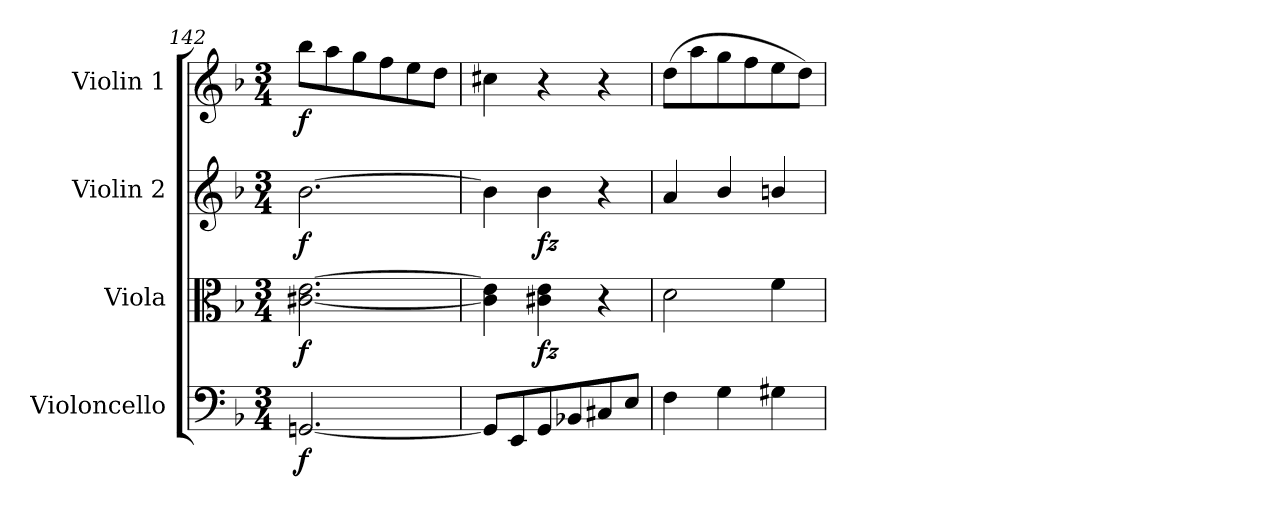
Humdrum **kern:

**kern	**dynam	**kern	**dynam	**kern	**dynam	**kern	**dynam
*part4	*part4	*part3	*part3	*part2	*part2	*part1	*part1
*staff4	*staff4	*staff3	*staff3	*staff2	*staff2	*staff1	*staff1
*I"Violoncello	*	*I"Viola	*	*I"Violin 2	*	*I"Violin 1	*
*I'Vc	*	*I'Vla	*	*I'Vln	*	*I'Vln	*
!!LO:PB:g=z
*clefF4	*	*clefC3	*	*clefG2	*	*clefG2	*
*k[b-]	*	*k[b-]	*	*k[b-]	*	*k[b-]	*
*M3/4	*	*M3/4	*	*M3/4	*	*M3/4	*
=142	=142	=142	=142	=142	=142	=142	=142
!	!LO:DY:b	!	!LO:DY:b	!	!LO:DY:b	!	!LO:DY:b
[2.GGn/	f	[2.c#X\ [2.e\	f	[2.b-\	f	8bb-\L	f
.	.	.	.	.	.	8aa\	.
.	.	.	.	.	.	8gg\	.
.	.	.	.	.	.	8ff\	.
.	.	.	.	.	.	8ee\	.
.	.	.	.	.	.	8dd\J	.
=143	=143	=143	=143	=143	=143	=143	=143
8GG/L]	.	4c#\] 4e\]	.	4b-\]	.	4cc#X\	.
8EE/	.	.	.	.	.	.	.
!	!	!	!LO:DY:b	!	!LO:DY:b	!	!
8GG/	.	4c#X\ 4e\	fz	4b-\	fz	4r	.
8BB-X/	.	.	.	.	.	.	.
8C#X/	.	4r	.	4r	.	4r	.
8E/J	.	.	.	.	.	.	.
=144	=144	=144	=144	=144	=144	=144	=144
4F\	.	2d\	.	4a/	.	(8dd\L	.
.	.	.	.	.	.	8aa\	.
4G\	.	.	.	4b-/	.	8gg\	.
.	.	.	.	.	.	8ff\	.
4G#X\	.	4f\	.	4bn/	.	8ee\	.
.	.	.	.	.	.	8dd\J)	.
=	=	=	=	=	=	=	=
*-	*-	*-	*-	*-	*-	*-	*-
